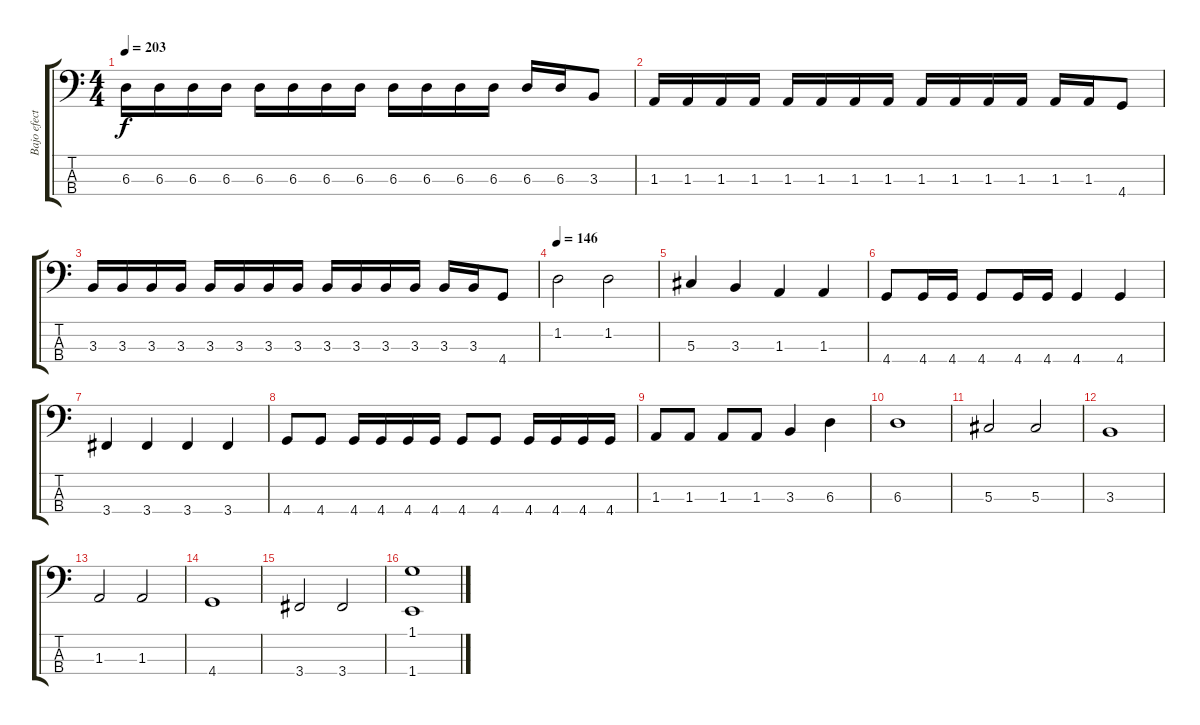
\track ("Bajo efecto" "Bajo efect") {instrument contrabass}
\staff {score tabs}
\tuning (Gb2 Db2 Ab1 Eb1) {hide}
\ts (4 4)
\tempo 203
\clef f4
\ks c
6.3.16{dy f} 6.3.16 6.3.16 6.3.16 6.3.16 6.3.16 6.3.16 6.3.16 6.3.16 6.3.16 6.3.16 6.3.16 6.3.16 6.3.16 3.3.8 |
1.3.16 1.3.16 1.3.16 1.3.16 1.3.16 1.3.16 1.3.16 1.3.16 1.3.16 1.3.16 1.3.16 1.3.16 1.3.16 1.3.16 4.4.8 |
3.3.16 3.3.16 3.3.16 3.3.16 3.3.16 3.3.16 3.3.16 3.3.16 3.3.16 3.3.16 3.3.16 3.3.16 3.3.16 3.3.16 4.4.8 |
\tempo 146
1.2.2 1.2.2 |
5.3.4 3.3.4 1.3.4 1.3.4 |
4.4.8 4.4.16 4.4.16 4.4.8 4.4.16 4.4.16 4.4.4 4.4.4 |
3.4.4 3.4.4 3.4.4 3.4.4 |
4.4.8 4.4.8 4.4.16 4.4.16 4.4.16 4.4.16 4.4.8 4.4.8 4.4.16 4.4.16 4.4.16 4.4.16 |
1.3.8 1.3.8 1.3.8 1.3.8 3.3.4 6.3.4 |
6.3.1 |
5.3.2 5.3.2 |
3.3.1 |
1.3.2 1.3.2 |
4.4.1 |
3.4.2 3.4.2 |
(1.1 1.4).1
